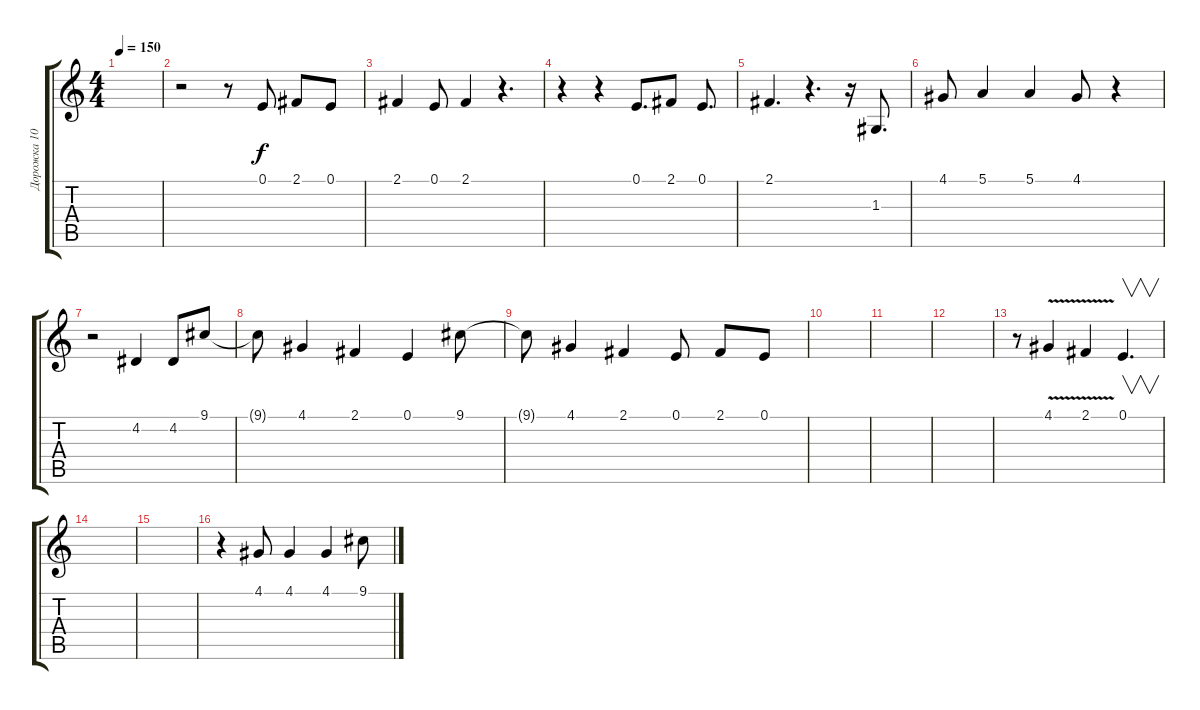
\track ("Дорожка 10" "Дорожка 10") {instrument clarinet}
\staff {score tabs}
\tuning (E4 B3 G3 D3 A2 E2) {hide}
\ts (4 4)
\tempo 150
\clef g2
\ks c
|
r.2 r.8 0.1.8 2.1.8 0.1.8 |
2.1.4 0.1.8 2.1.4 r.4{d} |
r.4 r.4 0.1.8{d} 2.1.8 0.1.8{d} |
2.1.4{d} r.4{d} r.16 1.3.8{d} |
4.1.8 5.1.4 5.1.4 4.1.8 r.4 |
r.2 4.2.4 4.2.8 9.1.8 |
9.1{t}.8 4.1.4 2.1.4 0.1.4 9.1.8 |
9.1{t}.8 4.1.4 2.1.4 0.1.8 2.1.8 0.1.8 |
|
|
|
r.8 4.1{v}.4 2.1{v}.4 0.1.4{v d} |
|
|
r.4 4.1.8 4.1.4 4.1.4 9.1.8
